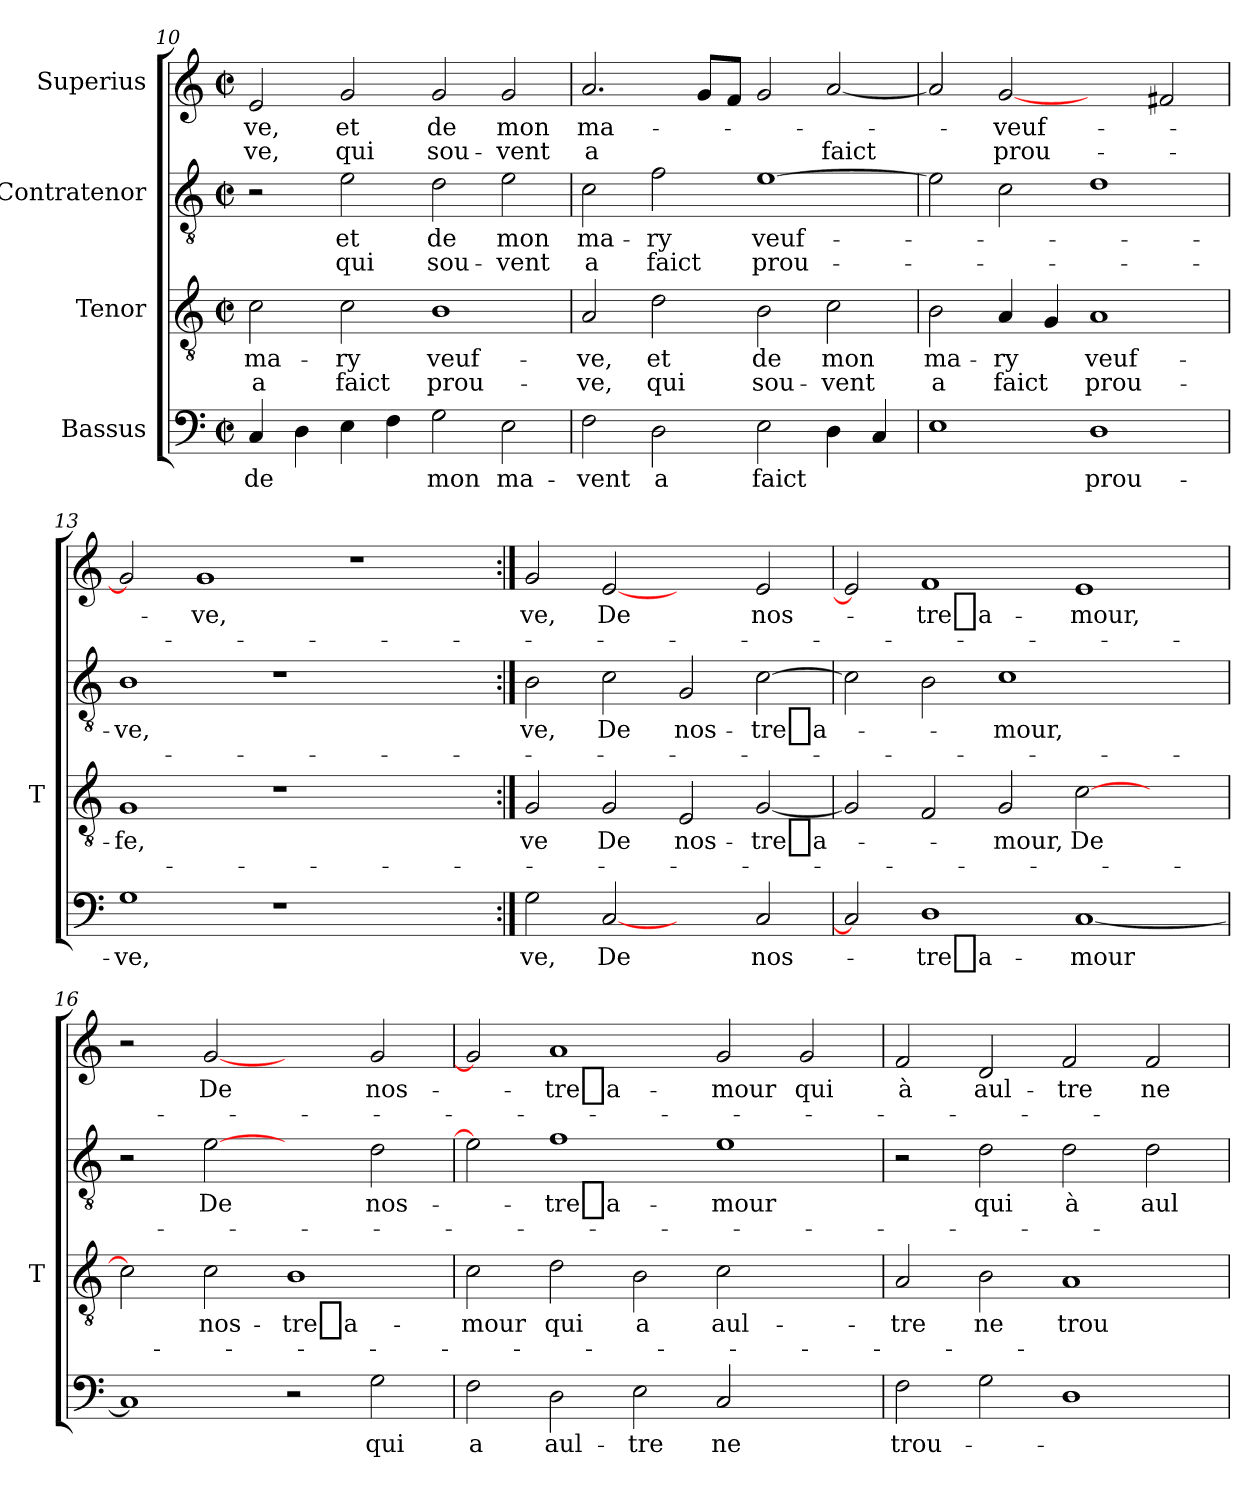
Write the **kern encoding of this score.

**kern	**text	**kern	**text	**text	**kern	**text	**text	**kern	**text	**text
*part4	*part4	*part3	*part3	*part3	*part2	*part2	*part2	*part1	*part1	*part1
*staff4	*staff4	*staff3	*staff3	*staff3	*staff2	*staff2	*staff2	*staff1	*staff1	*staff1
*I"Bassus	*	*I"Tenor	*	*	*I"Contratenor	*	*	*I"Superius	*	*
*	*	*I'T	*	*	*	*	*	*	*	*
*clefF4	*	*clefGv2	*	*	*clefGv2	*	*	*clefG2	*	*
*k[]	*	*k[]	*	*	*k[]	*	*	*k[]	*	*
*C:	*	*C:	*	*	*C:	*	*	*C:	*	*
*M2/2	*	*M2/2	*	*	*M2/2	*	*	*M2/2	*	*
*met(c|)	*	*met(c|)	*	*	*met(c|)	*	*	*met(c|)	*	*
=10	=10	=10	=10	=10	=10	=10	=10	=10	=10	=10
4C	-de	2c	ma-	-a	2r	.	.	2e	-ve,	-ve,
4D	.	.	.	.	.	.	.	.	.	.
4E	.	2c	-ry	-faict	2e	-et	-qui	2g	-et	-qui
4F	.	.	.	.	.	.	.	.	.	.
2G	-mon	1B	veuf-	prou-	2d	-de	sou-	2g	-de	sou-
2E	ma-	.	.	.	2e	-mon	-vent	2g	-mon	-vent
=11	=11	=11	=11	=11	=11	=11	=11	=11	=11	=11
2F	-vent	2A	-ve,	-ve,	2c	ma-	-a	2.a	ma-	-a
2D	-a	2d	-et	-qui	2f	-ry	-faict	.	.	.
.	.	.	.	.	.	.	.	8gL	.	.
.	.	.	.	.	.	.	.	8fJ	.	.
2E	-faict	2B	-de	sou-	[1e	veuf-	prou-	2g	.	.
4D	.	2c	-mon	-vent	.	.	.	[2a	.	-faict
4C	.	.	.	.	.	.	.	.	.	.
=12	=12	=12	=12	=12	=12	=12	=12	=12	=12	=12
1E	.	2B	ma-	-a	2e]	.	.	2a]	.	.
.	.	4A	-ry	-faict	2c	.	.	[2g	veuf-	prou-
.	.	4G	.	.	.	.	.	.	.	.
1D	prou-	1A	veuf-	prou-	1d	.	.	2ryy	.	.
.	.	.	.	.	.	.	.	2f#X	.	.
=13	=13	=13	=13	=13	=13	=13	=13	=13	=13	=13
1G	-ve,	1G	-fe,	.	1B	-ve,	.	2g]	.	.
.	.	.	.	.	.	.	.	1g	-ve,	.
1r	.	1r	.	.	1r	.	.	.	.	.
.	.	.	.	.	.	.	.	1r	.	.
2ryy	.	2ryy	.	.	2ryy	.	.	.	.	.
=14:|!	=14:|!	=14:|!	=14:|!	=14:|!	=14:|!	=14:|!	=14:|!	=14:|!	=14:|!	=14:|!
2G	-ve,	2G	-ve	.	2B	-ve,	.	2g	-ve,	.
[2C	-De	2G	-De	.	2c	-De	.	[2e	-De	.
2ryy	.	2E	nos-	.	2G	nos-	.	2ryy	.	.
2C	nos-	[2G	tre_a-	.	[2c	tre_a-	.	2e	nos-	.
!!LO:PB:g=z
=15	=15	=15	=15	=15	=15	=15	=15	=15	=15	=15
2C]	.	2G]	.	.	2c]	.	.	2e]	.	.
1D	tre_a-	2F	.	.	2B	.	.	1f	tre_a-	.
.	.	2G	-mour,	.	1c	-mour,	.	.	.	.
[1C	-mour	[2c	-De	.	.	.	.	1e	-mour,	.
.	.	2ryy	.	.	2ryy	.	.	.	.	.
=16	=16	=16	=16	=16	=16	=16	=16	=16	=16	=16
1C]	.	2c]	.	.	2r	.	.	2r	.	.
.	.	2c	nos-	.	[2e	-De	.	[2g	-De	.
2r	.	1B	tre_a-	.	2ryy	.	.	2ryy	.	.
2G	-qui	.	.	.	2d	nos-	.	2g	nos-	.
=17	=17	=17	=17	=17	=17	=17	=17	=17	=17	=17
2F	-a	2c	-mour	.	2e]	.	.	2g]	.	.
2D	aul-	2d	-qui	.	1f	tre_a-	.	1a	tre_a-	.
2E	-tre	2B	-a	.	.	.	.	.	.	.
2C	-ne	2c	aul-	.	1e	-mour	.	2g	-mour	.
2ryy	.	2ryy	.	.	.	.	.	2g	-qui	.
=18	=18	=18	=18	=18	=18	=18	=18	=18	=18	=18
2F	trou-	2A	-tre	.	2r	.	.	2f	-à	.
2G	.	2B	-ne	.	2d	-qui	.	2d	aul-	.
1D	.	1A	trou-	.	2d	-à	.	2f	-tre	.
.	.	.	.	.	2d	aul-	.	2f	-ne	.
=	=	=	=	=	=	=	=	=	=	=
*-	*-	*-	*-	*-	*-	*-	*-	*-	*-	*-
